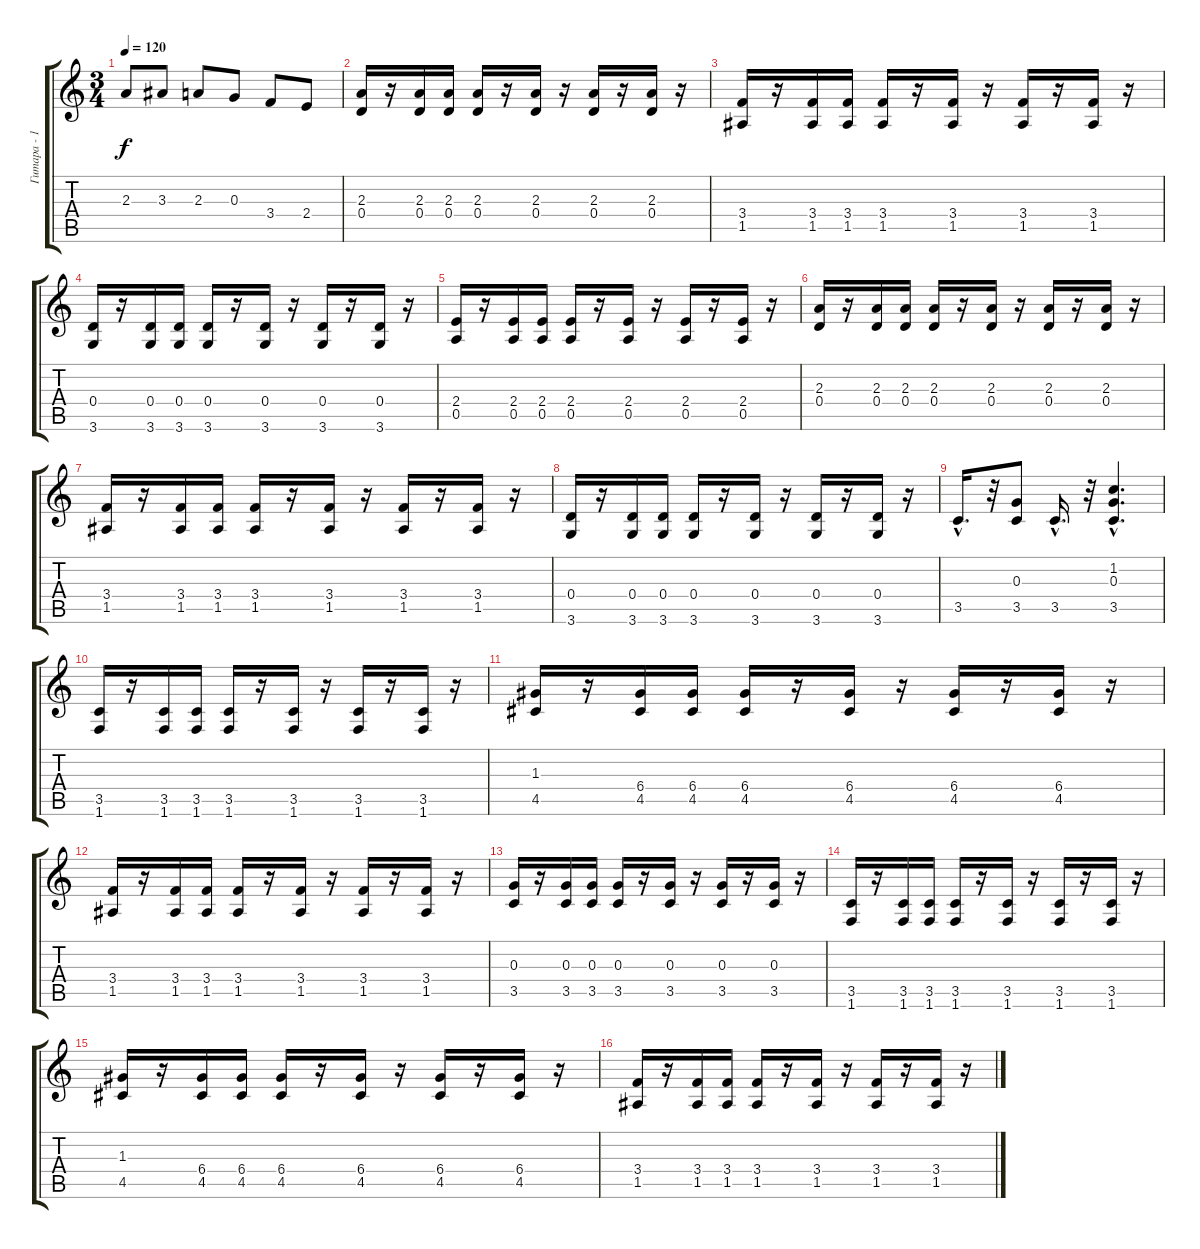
\track ("Гитара - 1" "Гитара - 1") {instrument distortionguitar}
\staff {score tabs}
\tuning (E4 B3 G3 D3 A2 E2) {hide}
\ts (3 4)
\tempo 120
\clef g2
\ks c
2.3.8{dy f} 3.3.8 2.3.8 0.3.8 3.4.8 2.4.8 |
(2.3 0.4).16 r.16 (2.3 0.4).16 (2.3 0.4).16 (2.3 0.4).16 r.16 (2.3 0.4).16 r.16 (2.3 0.4).16 r.16 (2.3 0.4).16 r.16 |
(3.4 1.5).16 r.16 (3.4 1.5).16 (3.4 1.5).16 (3.4 1.5).16 r.16 (3.4 1.5).16 r.16 (3.4 1.5).16 r.16 (3.4 1.5).16 r.16 |
(0.4 3.6).16 r.16 (0.4 3.6).16 (0.4 3.6).16 (0.4 3.6).16 r.16 (0.4 3.6).16 r.16 (0.4 3.6).16 r.16 (0.4 3.6).16 r.16 |
(2.4 0.5).16 r.16 (2.4 0.5).16 (2.4 0.5).16 (2.4 0.5).16 r.16 (2.4 0.5).16 r.16 (2.4 0.5).16 r.16 (2.4 0.5).16 r.16 |
(2.3 0.4).16 r.16 (2.3 0.4).16 (2.3 0.4).16 (2.3 0.4).16 r.16 (2.3 0.4).16 r.16 (2.3 0.4).16 r.16 (2.3 0.4).16 r.16 |
(3.4 1.5).16 r.16 (3.4 1.5).16 (3.4 1.5).16 (3.4 1.5).16 r.16 (3.4 1.5).16 r.16 (3.4 1.5).16 r.16 (3.4 1.5).16 r.16 |
(0.4 3.6).16 r.16 (0.4 3.6).16 (0.4 3.6).16 (0.4 3.6).16 r.16 (0.4 3.6).16 r.16 (0.4 3.6).16 r.16 (0.4 3.6).16 r.16 |
3.5{hac}.16{d} r.32 (0.3 3.5).8 3.5{hac}.16{d} r.32 (1.2{hac} 0.3 3.5{hac}).4{d} |
(3.5 1.6).16 r.16 (3.5 1.6).16 (3.5 1.6).16 (3.5 1.6).16 r.16 (3.5 1.6).16 r.16 (3.5 1.6).16 r.16 (3.5 1.6).16 r.16 |
(1.3 4.5).16 r.16 (6.4 4.5).16 (6.4 4.5).16 (6.4 4.5).16 r.16 (6.4 4.5).16 r.16 (6.4 4.5).16 r.16 (6.4 4.5).16 r.16 |
(3.4 1.5).16 r.16 (3.4 1.5).16 (3.4 1.5).16 (3.4 1.5).16 r.16 (3.4 1.5).16 r.16 (3.4 1.5).16 r.16 (3.4 1.5).16 r.16 |
(0.3 3.5).16 r.16 (0.3 3.5).16 (0.3 3.5).16 (0.3 3.5).16 r.16 (0.3 3.5).16 r.16 (0.3 3.5).16 r.16 (0.3 3.5).16 r.16 |
(3.5 1.6).16 r.16 (3.5 1.6).16 (3.5 1.6).16 (3.5 1.6).16 r.16 (3.5 1.6).16 r.16 (3.5 1.6).16 r.16 (3.5 1.6).16 r.16 |
(1.3 4.5).16 r.16 (6.4 4.5).16 (6.4 4.5).16 (6.4 4.5).16 r.16 (6.4 4.5).16 r.16 (6.4 4.5).16 r.16 (6.4 4.5).16 r.16 |
(3.4 1.5).16 r.16 (3.4 1.5).16 (3.4 1.5).16 (3.4 1.5).16 r.16 (3.4 1.5).16 r.16 (3.4 1.5).16 r.16 (3.4 1.5).16 r.16
